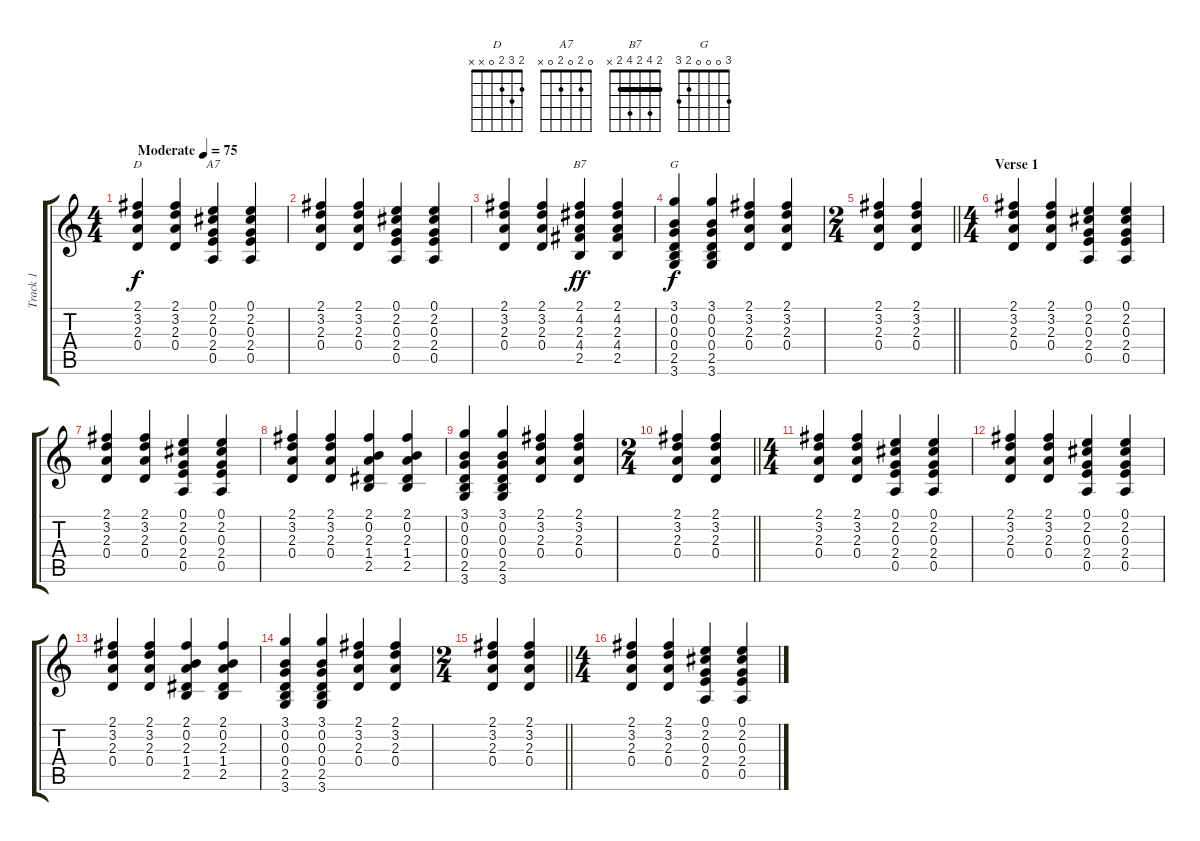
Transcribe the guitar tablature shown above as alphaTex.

\track ("Track 1" "Track 1") {instrument acousticguitarnylon}
\staff {score tabs}
\tuning (E4 B3 G3 D3 A2 E2) {hide}
\chord ("D" 2 3 2 0 x x) {barre 0}
\chord ("A7" 0 2 0 2 0 x)
\chord ("B7" 2 4 2 4 2 x) {barre 2}
\chord ("G" 3 0 0 0 2 3)
\ts (4 4)
\tempo (75 "Moderate")
\clef g2
\ks c
(2.1 3.2 2.3 0.4).4{ch "D" dy f instrument acousticguitarnylon} (2.1 3.2 2.3 0.4).4 (0.1 2.2 0.3 2.4 0.5).4{ch "A7"} (0.1 2.2 0.3 2.4 0.5).4 |
(2.1 3.2 2.3 0.4).4 (2.1 3.2 2.3 0.4).4 (0.1 2.2 0.3 2.4 0.5).4 (0.1 2.2 0.3 2.4 0.5).4 |
(2.1 3.2 2.3 0.4).4 (2.1 3.2 2.3 0.4).4 (2.1 4.2 2.3 4.4 2.5).4{ch "B7" dy ff} (2.1 4.2 2.3 4.4 2.5).4 |
(3.1 0.2 0.3 0.4 2.5 3.6).4{ch "G" dy f} (3.1 0.2 0.3 0.4 2.5 3.6).4 (2.1 3.2 2.3 0.4).4 (2.1 3.2 2.3 0.4).4 |
\ts (2 4)
\barLineRight lightlight
(2.1 3.2 2.3 0.4).4 (2.1 3.2 2.3 0.4).4 |
\ts (4 4)
\section ("" "Verse 1")
(2.1 3.2 2.3 0.4).4 (2.1 3.2 2.3 0.4).4 (0.1 2.2 0.3 2.4 0.5).4 (0.1 2.2 0.3 2.4 0.5).4 |
(2.1 3.2 2.3 0.4).4 (2.1 3.2 2.3 0.4).4 (0.1 2.2 0.3 2.4 0.5).4 (0.1 2.2 0.3 2.4 0.5).4 |
(2.1 3.2 2.3 0.4).4 (2.1 3.2 2.3 0.4).4 (2.1 0.2 2.3 1.4 2.5).4 (2.1 0.2 2.3 1.4 2.5).4 |
(3.1 0.2 0.3 0.4 2.5 3.6).4 (3.1 0.2 0.3 0.4 2.5 3.6).4 (2.1 3.2 2.3 0.4).4 (2.1 3.2 2.3 0.4).4 |
\ts (2 4)
\barLineRight lightlight
(2.1 3.2 2.3 0.4).4 (2.1 3.2 2.3 0.4).4 |
\ts (4 4)
(2.1 3.2 2.3 0.4).4 (2.1 3.2 2.3 0.4).4 (0.1 2.2 0.3 2.4 0.5).4 (0.1 2.2 0.3 2.4 0.5).4 |
(2.1 3.2 2.3 0.4).4 (2.1 3.2 2.3 0.4).4 (0.1 2.2 0.3 2.4 0.5).4 (0.1 2.2 0.3 2.4 0.5).4 |
(2.1 3.2 2.3 0.4).4 (2.1 3.2 2.3 0.4).4 (2.1 0.2 2.3 1.4 2.5).4 (2.1 0.2 2.3 1.4 2.5).4 |
(3.1 0.2 0.3 0.4 2.5 3.6).4 (3.1 0.2 0.3 0.4 2.5 3.6).4 (2.1 3.2 2.3 0.4).4 (2.1 3.2 2.3 0.4).4 |
\ts (2 4)
\barLineRight lightlight
(2.1 3.2 2.3 0.4).4 (2.1 3.2 2.3 0.4).4 |
\ts (4 4)
(2.1 3.2 2.3 0.4).4 (2.1 3.2 2.3 0.4).4 (0.1 2.2 0.3 2.4 0.5).4 (0.1 2.2 0.3 2.4 0.5).4
